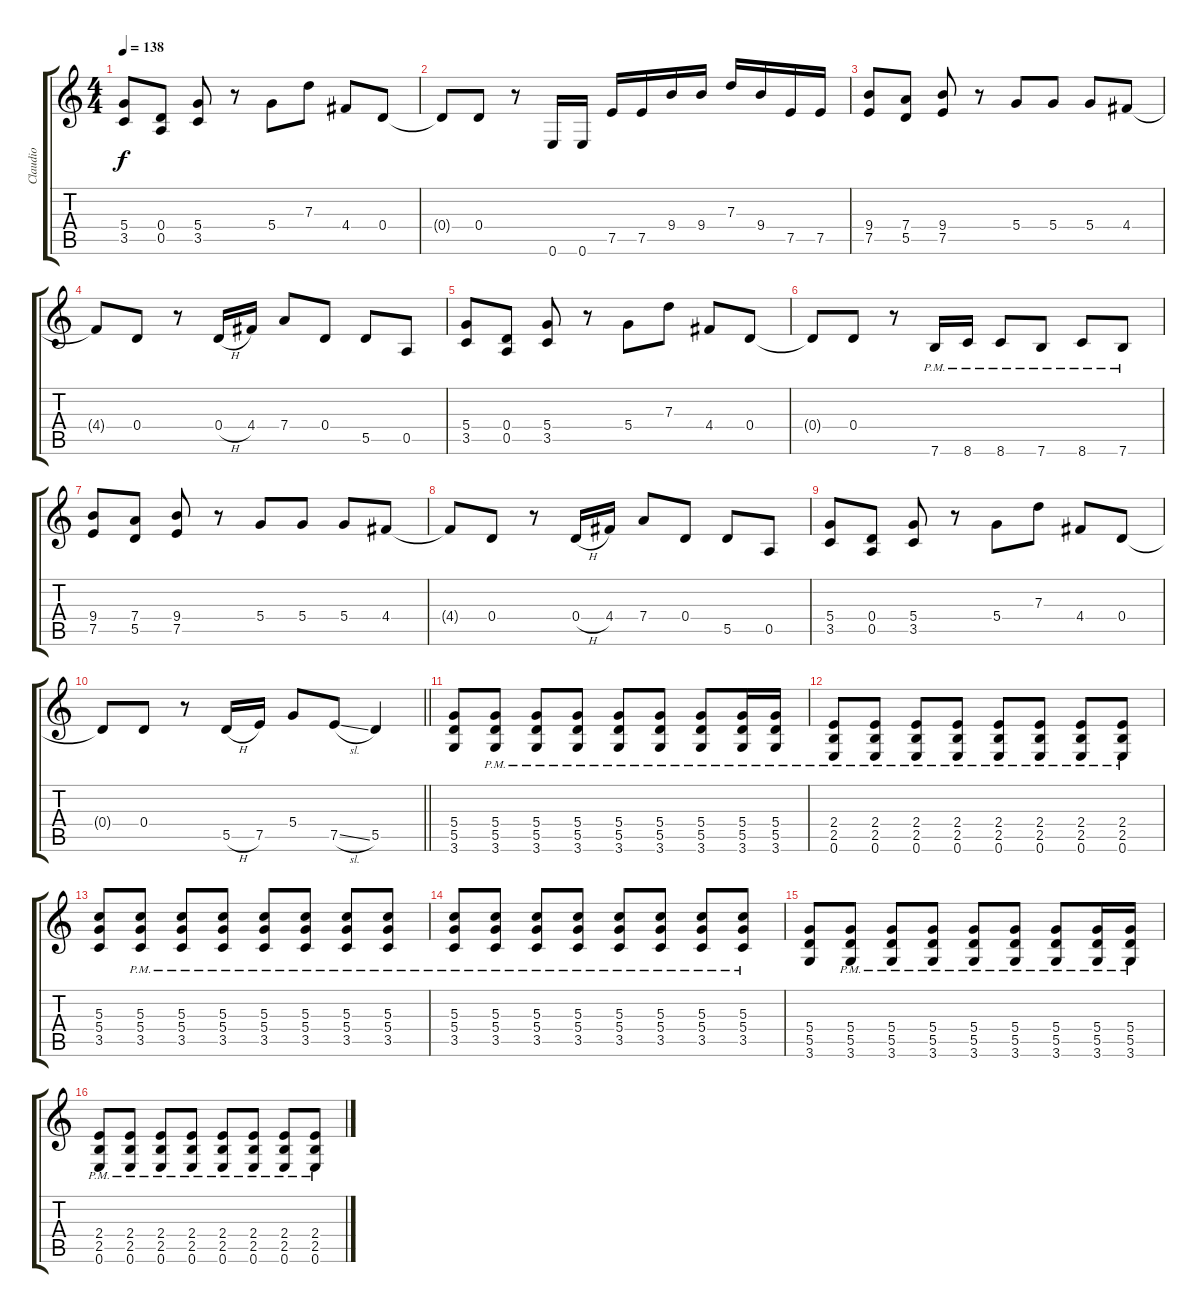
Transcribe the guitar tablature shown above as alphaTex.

\track ("Claudio" "Claudio") {instrument overdrivenguitar}
\staff {score tabs}
\tuning (E4 B3 G3 D3 A2 E2) {hide}
\ts (4 4)
\tempo 138
\clef g2
\ks c
(5.4 3.5).8{dy f} (0.4 0.5).8 (5.4 3.5).8 r.8 5.4.8 7.3.8 4.4.8 0.4.8 |
0.4{t}.8 0.4.8 r.8 0.6.16 0.6.16 7.5.16 7.5.16 9.4.16 9.4.16 7.3.16 9.4.16 7.5.16 7.5.16 |
(9.4 7.5).8 (7.4 5.5).8 (9.4 7.5).8 r.8 5.4.8 5.4.8 5.4.8 4.4.8 |
4.4{t}.8 0.4.8 r.8 0.4{h}.16 4.4.16 7.4.8 0.4.8 5.5.8 0.5.8 |
(5.4 3.5).8 (0.4 0.5).8 (5.4 3.5).8 r.8 5.4.8 7.3.8 4.4.8 0.4.8 |
0.4{t}.8 0.4.8 r.8 7.6{pm}.16 8.6{pm}.16 8.6{pm}.8 7.6{pm}.8 8.6{pm}.8 7.6{pm}.8 |
(9.4 7.5).8 (7.4 5.5).8 (9.4 7.5).8 r.8 5.4.8 5.4.8 5.4.8 4.4.8 |
4.4{t}.8 0.4.8 r.8 0.4{h}.16 4.4.16 7.4.8 0.4.8 5.5.8 0.5.8 |
(5.4 3.5).8 (0.4 0.5).8 (5.4 3.5).8 r.8 5.4.8 7.3.8 4.4.8 0.4.8 |
\barLineRight lightlight
0.4{t}.8 0.4.8 r.8 5.5{h}.16 7.5.16 5.4.8 7.5{sl}.8 5.5.4 |
(5.4 5.5 3.6).8 (5.4{pm} 5.5{pm} 3.6{pm}).8 (5.4{pm} 5.5{pm} 3.6{pm}).8 (5.4{pm} 5.5{pm} 3.6{pm}).8 (5.4{pm} 5.5{pm} 3.6{pm}).8 (5.4{pm} 5.5{pm} 3.6{pm}).8 (5.4{pm} 5.5{pm} 3.6{pm}).8 (5.4{pm} 5.5{pm} 3.6{pm}).16 (5.4{pm} 5.5{pm} 3.6{pm}).16 |
(2.4{pm} 2.5{pm} 0.6{pm}).8 (2.4{pm} 2.5{pm} 0.6{pm}).8 (2.4{pm} 2.5{pm} 0.6{pm}).8 (2.4{pm} 2.5{pm} 0.6{pm}).8 (2.4{pm} 2.5{pm} 0.6{pm}).8 (2.4{pm} 2.5{pm} 0.6{pm}).8 (2.4{pm} 2.5{pm} 0.6{pm}).8 (2.4{pm} 2.5{pm} 0.6{pm}).8 |
(5.3 5.4 3.5).8 (5.3{pm} 5.4{pm} 3.5{pm}).8 (5.3{pm} 5.4{pm} 3.5{pm}).8 (5.3{pm} 5.4{pm} 3.5{pm}).8 (5.3{pm} 5.4{pm} 3.5{pm}).8 (5.3{pm} 5.4{pm} 3.5{pm}).8 (5.3{pm} 5.4{pm} 3.5{pm}).8 (5.3{pm} 5.4{pm} 3.5{pm}).8 |
(5.3{pm} 5.4{pm} 3.5{pm}).8 (5.3{pm} 5.4{pm} 3.5{pm}).8 (5.3{pm} 5.4{pm} 3.5{pm}).8 (5.3{pm} 5.4{pm} 3.5{pm}).8 (5.3{pm} 5.4{pm} 3.5{pm}).8 (5.3{pm} 5.4{pm} 3.5{pm}).8 (5.3{pm} 5.4{pm} 3.5{pm}).8 (5.3{pm} 5.4{pm} 3.5{pm}).8 |
(5.4 5.5 3.6).8 (5.4{pm} 5.5{pm} 3.6{pm}).8 (5.4{pm} 5.5{pm} 3.6{pm}).8 (5.4{pm} 5.5{pm} 3.6{pm}).8 (5.4{pm} 5.5{pm} 3.6{pm}).8 (5.4{pm} 5.5{pm} 3.6{pm}).8 (5.4{pm} 5.5{pm} 3.6{pm}).8 (5.4{pm} 5.5{pm} 3.6{pm}).16 (5.4{pm} 5.5{pm} 3.6{pm}).16 |
(2.4{pm} 2.5{pm} 0.6{pm}).8 (2.4{pm} 2.5{pm} 0.6{pm}).8 (2.4{pm} 2.5{pm} 0.6{pm}).8 (2.4{pm} 2.5{pm} 0.6{pm}).8 (2.4{pm} 2.5{pm} 0.6{pm}).8 (2.4{pm} 2.5{pm} 0.6{pm}).8 (2.4{pm} 2.5{pm} 0.6{pm}).8 (2.4{pm} 2.5{pm} 0.6{pm}).8
